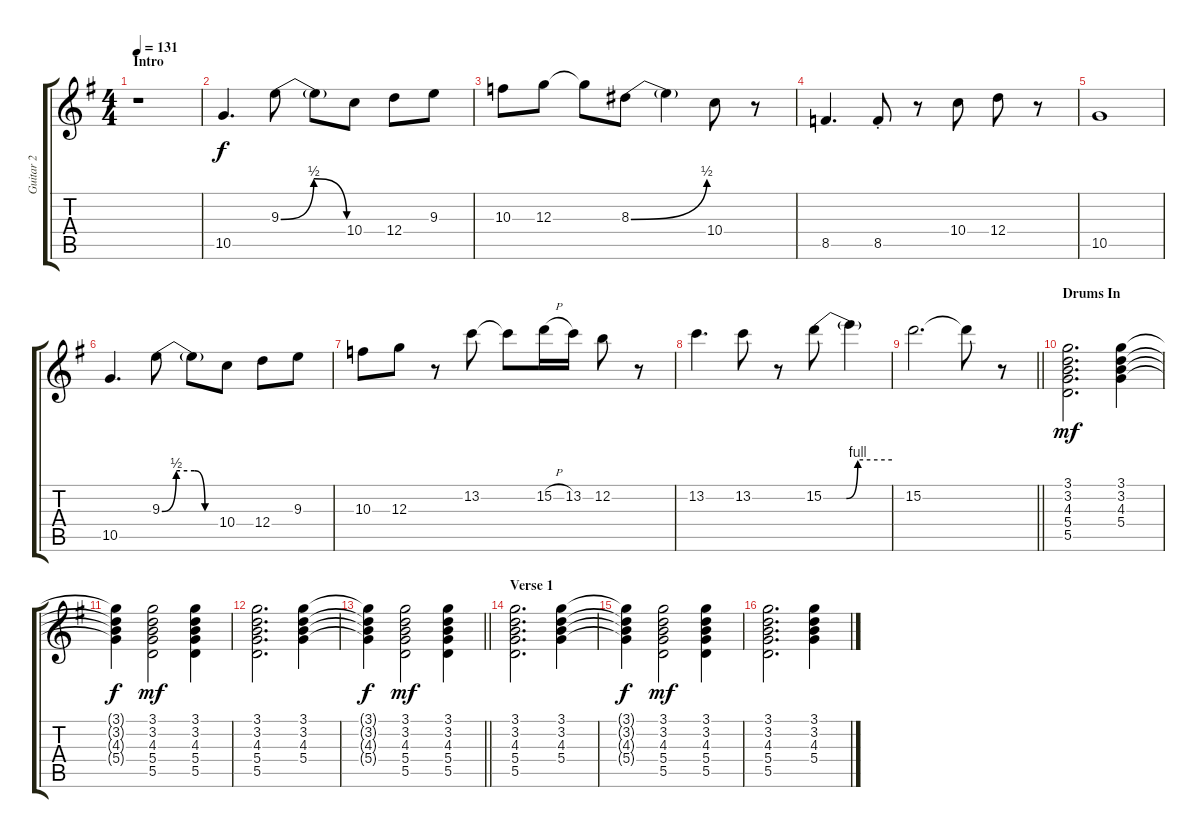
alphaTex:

\track ("Guitar 2" "Guitar 2") {instrument distortionguitar}
\staff {score tabs}
\tuning (E4 B3 G3 D3 A2 E2) {hide}
\ts (4 4)
\section ("" "Intro")
\tempo 131
\clef g2
\ks g
r.1{dy f instrument distortionguitar} |
10.5.4{d volume 10} 9.3{be (bendrelease 0 0 26 2 41 2 60 0)}.8 9.3{t}.8 10.4.8 12.4.8 9.3.8 |
10.3.8 12.3.8 12.3{t}.8 8.3{be (bend 0 0 60 2)}.8 8.3{t}.4 10.4.8 r.8 |
8.5.4{d} 8.5{st}.8 r.8 10.4.8 12.4.8 r.8 |
10.5.1 |
10.5.4{d} 9.3{be (custom 0 0 15 2 34 2 45 0 60 0)}.8 9.3{t}.8 10.4.8 12.4.8 9.3.8 |
10.3.8 12.3.8 r.8 13.2.8 13.2{t}.8 15.2{h}.16 13.2.16 12.2.8 r.8 |
13.2.4{d} 13.2.8 r.8 15.2{be (custom 0 0 20 0 30 4 60 4)}.8 15.2{t}.4 |
\barLineRight lightlight
15.2.2{d} 15.2{t}.8 r.8 |
\section ("" "Drums In")
(3.1 3.2 4.3 5.4 5.5).2{d dy mf volume 7} (3.1 3.2 4.3 5.4).4 |
(3.1{t} 3.2{t} 4.3{t} 5.4{t}).4{dy f} (3.1 3.2 4.3 5.4 5.5).2{dy mf} (3.1 3.2 4.3 5.4 5.5).4 |
(3.1 3.2 4.3 5.4 5.5).2{d} (3.1 3.2 4.3 5.4).4 |
\barLineRight lightlight
(3.1{t} 3.2{t} 4.3{t} 5.4{t}).4{dy f} (3.1 3.2 4.3 5.4 5.5).2{dy mf} (3.1 3.2 4.3 5.4 5.5).4 |
\section ("" "Verse 1")
(3.1 3.2 4.3 5.4 5.5).2{d} (3.1 3.2 4.3 5.4).4 |
(3.1{t} 3.2{t} 4.3{t} 5.4{t}).4{dy f} (3.1 3.2 4.3 5.4 5.5).2{dy mf} (3.1 3.2 4.3 5.4 5.5).4 |
(3.1 3.2 4.3 5.4 5.5).2{d} (3.1 3.2 4.3 5.4).4
